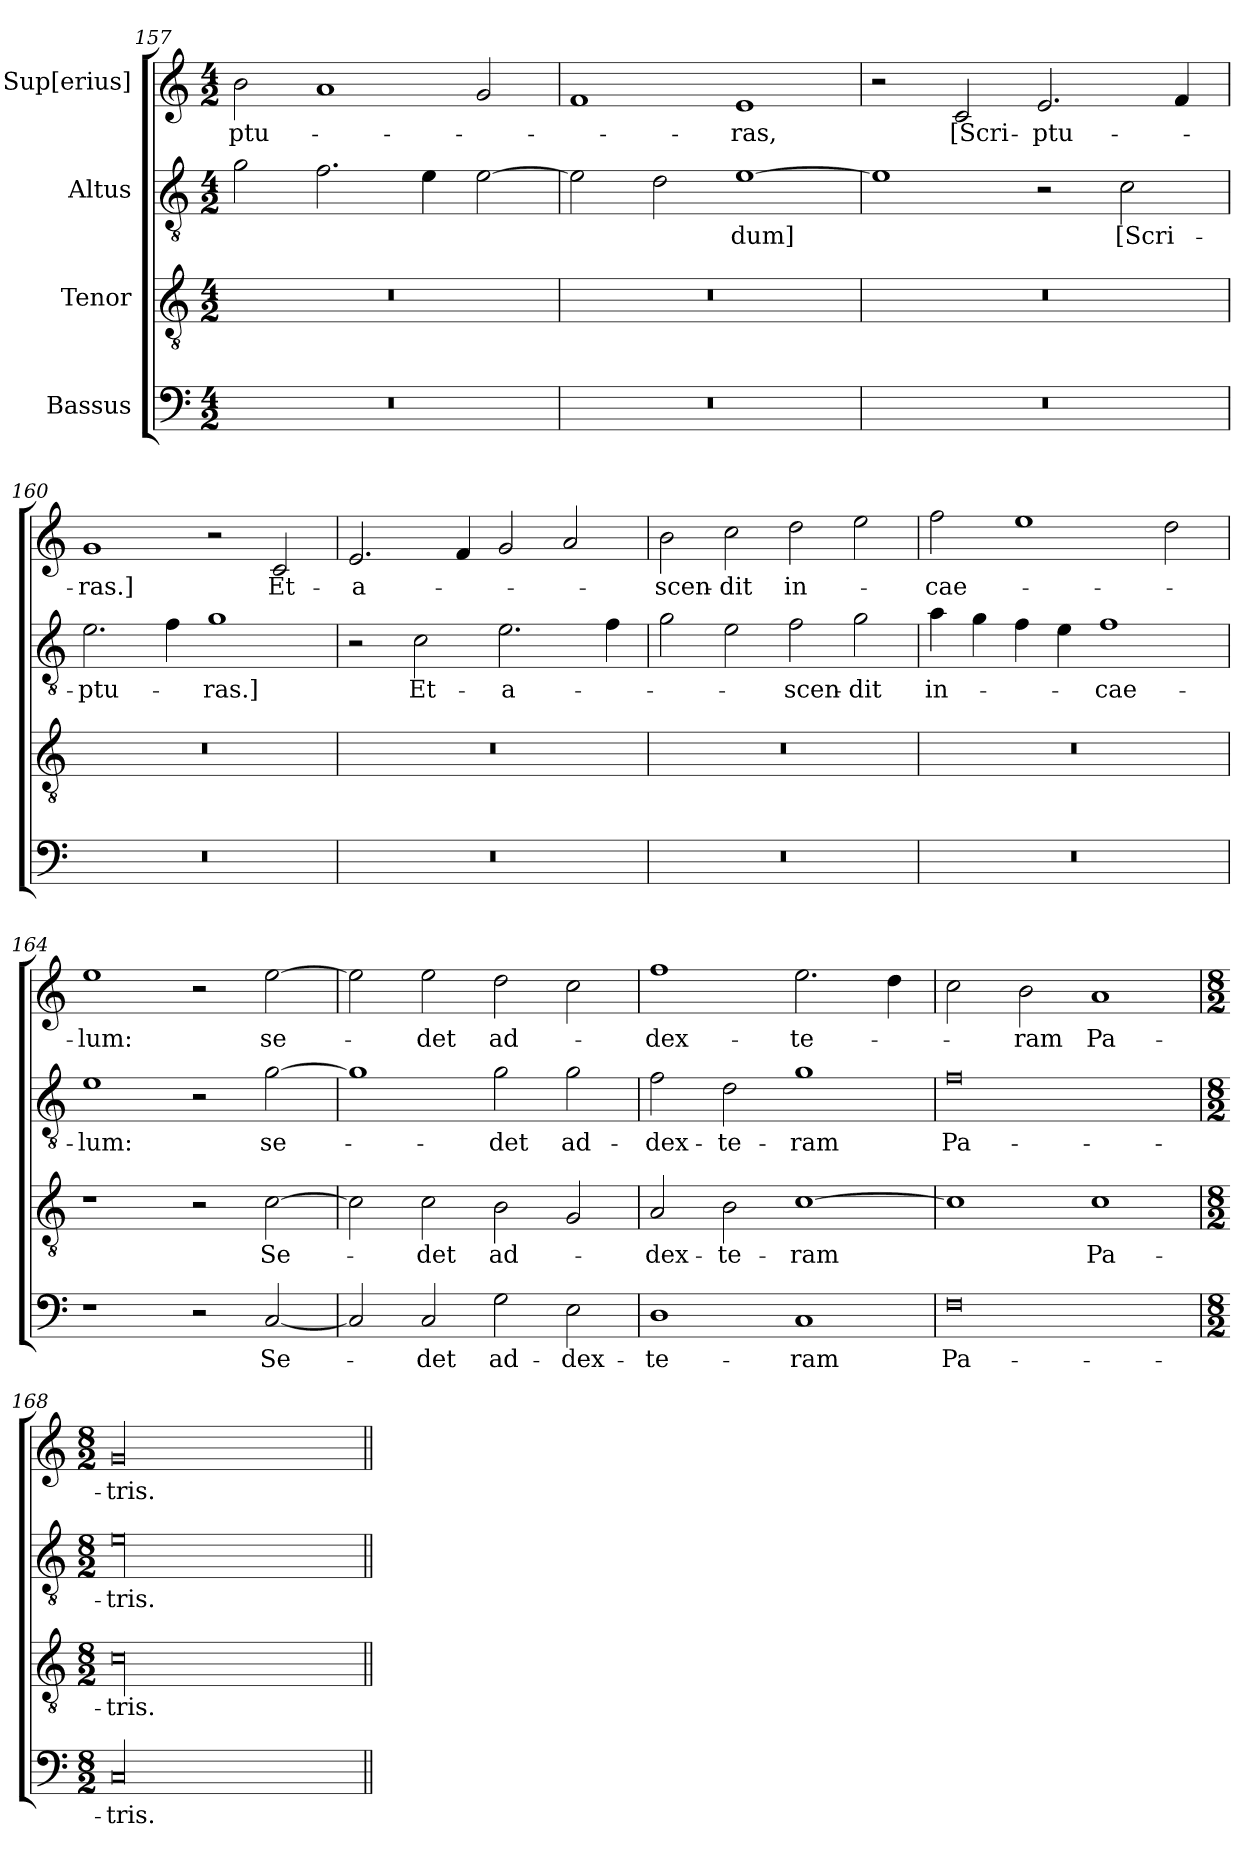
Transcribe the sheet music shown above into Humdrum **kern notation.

**kern	**text	**kern	**text	**kern	**text	**kern	**text
*part4	*part4	*part3	*part3	*part2	*part2	*part1	*part1
*staff4	*staff4	*staff3	*staff3	*staff2	*staff2	*staff1	*staff1
*I"Bassus	*	*I"Tenor	*	*I"Altus	*	*I"Sup[erius]	*
*clefF4	*	*clefGv2	*	*clefGv2	*	*clefG2	*
*k[]	*	*k[]	*	*k[]	*	*k[]	*
*M4/2	*	*M4/2	*	*M4/2	*	*M4/2	*
=157	=157	=157	=157	=157	=157	=157	=157
0r	.	0r	.	2g\	.	2b\	-ptu-
.	.	.	.	2.f\	.	1a/	.
.	.	.	.	4e\	.	.	.
.	.	.	.	[2e\	.	2g/	.
=158	=158	=158	=158	=158	=158	=158	=158
0r	.	0r	.	2e\]	.	1f/	.
.	.	.	.	2d\	.	.	.
.	.	.	.	[1e\	-dum]	1e/	-ras,
=159	=159	=159	=159	=159	=159	=159	=159
0r	.	0r	.	1e\]	.	2r	.
.	.	.	.	.	.	2c/	[Scri-
.	.	.	.	2r	.	2.e/	-ptu-
.	.	.	.	2c\	[Scri-	.	.
.	.	.	.	.	.	4f/	.
=160	=160	=160	=160	=160	=160	=160	=160
0r	.	0r	.	2.e\	-ptu-	1g/	-ras.]
.	.	.	.	4f\	.	.	.
.	.	.	.	1g\	-ras.]	2r	.
.	.	.	.	.	.	2c/	Et-
=161	=161	=161	=161	=161	=161	=161	=161
0r	.	0r	.	2r	.	2.e/	a-
.	.	.	.	2c\	Et-	.	.
.	.	.	.	.	.	4f/	.
.	.	.	.	2.e\	a-	2g/	.
.	.	.	.	.	.	2a/	.
.	.	.	.	4f\	.	.	.
=162	=162	=162	=162	=162	=162	=162	=162
0r	.	0r	.	2g\	.	2b\	-scen-
.	.	.	.	2e\	.	2cc\	-dit
.	.	.	.	2f\	-scen-	2dd\	in-
.	.	.	.	2g\	-dit	2ee\	.
=163	=163	=163	=163	=163	=163	=163	=163
0r	.	0r	.	4a\	in-	2ff\	cae-
.	.	.	.	4g\	.	.	.
.	.	.	.	4f\	.	1ee\	.
.	.	.	.	4e\	.	.	.
.	.	.	.	1f\	cae-	.	.
.	.	.	.	.	.	2dd\	.
=164	=164	=164	=164	=164	=164	=164	=164
1r	.	1r	.	1e\	-lum:	1ee\	-lum:
2r	.	2r	.	2r	.	2r	.
[2C/	Se-	[2c\	Se-	[2g\	se-	[2ee\	se-
=165	=165	=165	=165	=165	=165	=165	=165
2C/]	.	2c\]	.	1g\]	.	2ee\]	.
2C/	-det	2c\	-det	.	.	2ee\	-det
2G\	ad-	2B\	ad-	2g\	-det	2dd\	ad-
2E\	dex-	2G/	.	2g\	ad-	2cc\	.
=166	=166	=166	=166	=166	=166	=166	=166
1D\	-te-	2A/	dex-	2f\	dex-	1ff\	dex-
.	.	2B\	-te-	2d\	-te-	.	.
1C/	-ram	[1c\	-ram	1g\	-ram	2.ee\	-te-
.	.	.	.	.	.	4dd\	.
=167	=167	=167	=167	=167	=167	=167	=167
0F\	Pa-	1c\]	.	0f\	Pa-	2cc\	.
.	.	.	.	.	.	2b\	-ram
.	.	1c\	Pa-	.	.	1a/	Pa-
=168	=168	=168	=168	=168	=168	=168	=168
*M8/2	*	*M8/2	*	*M8/2	*	*M8/2	*
00C/	-tris.	00c\	-tris.	00e\	-tris.	00g/	-tris.
=||	=||	=||	=||	=||	=||	=||	=||
*-	*-	*-	*-	*-	*-	*-	*-
